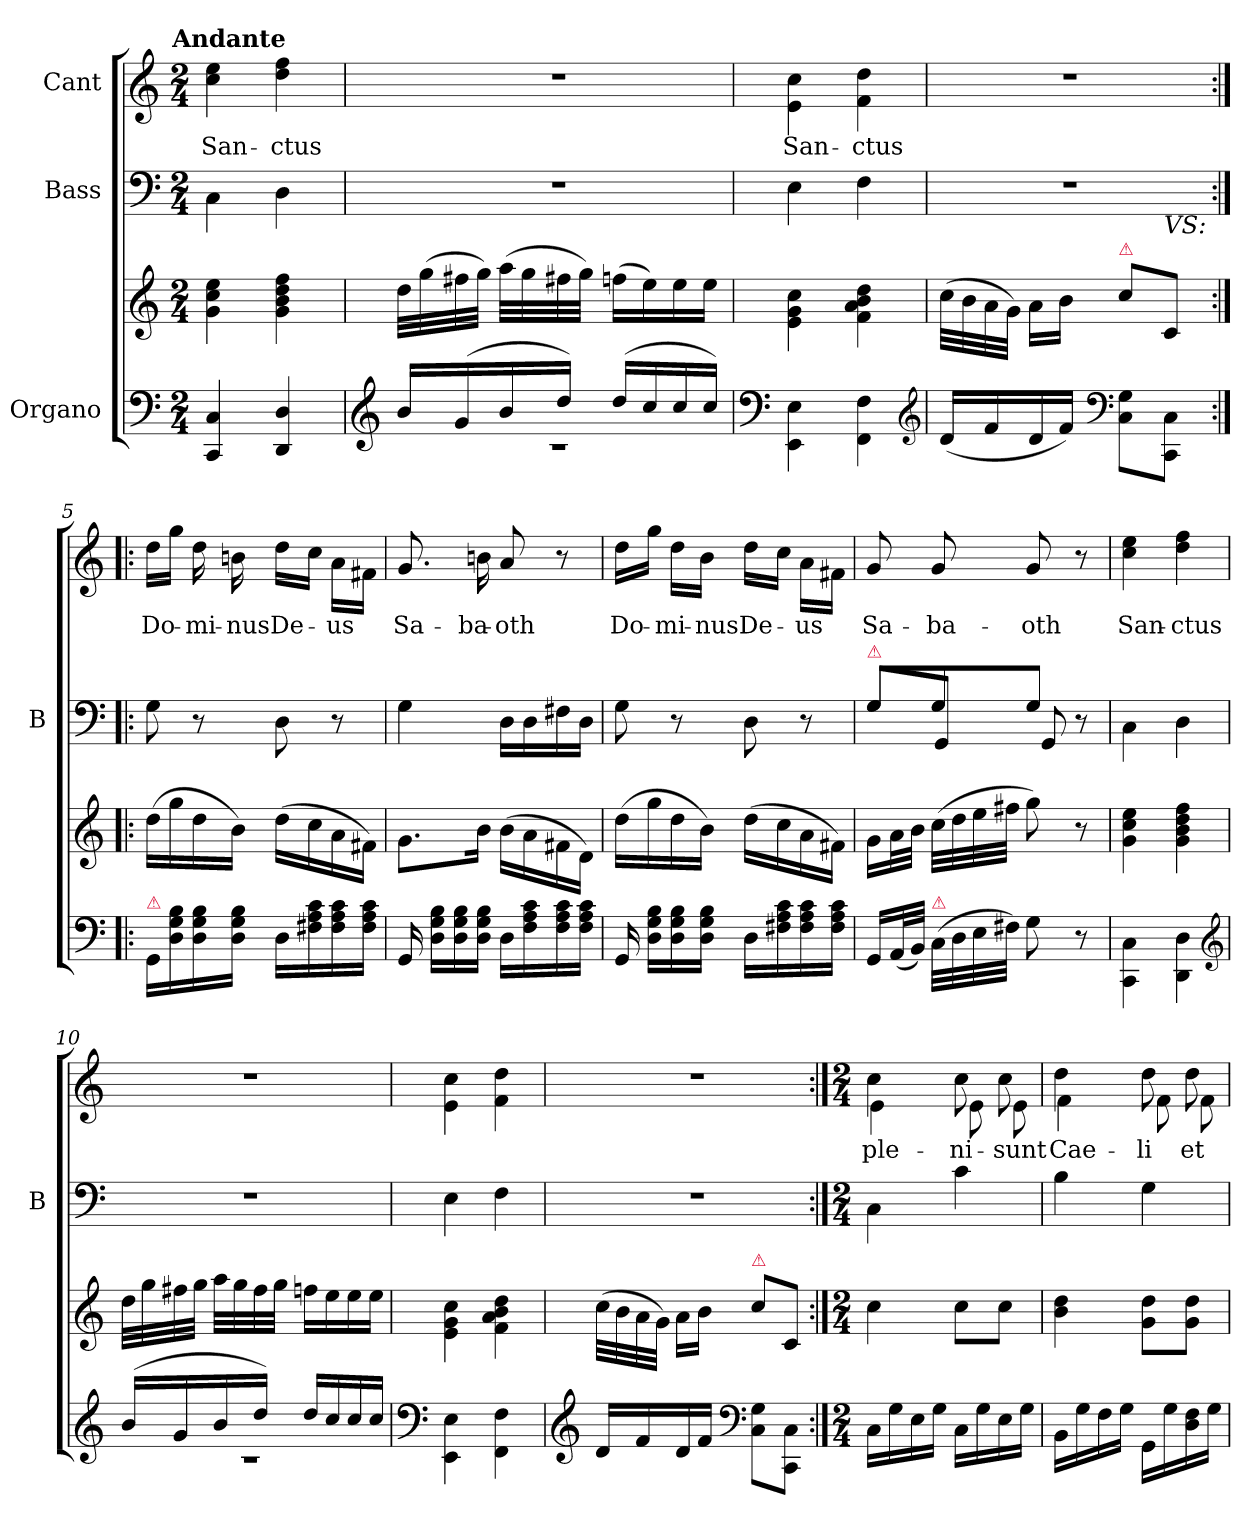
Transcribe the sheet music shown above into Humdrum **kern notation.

**kern	**kern	**kern	**kern	**text
*part3	*part3	*part2	*part1	*part1
*staff4	*staff3	*staff2	*staff1	*staff1
*I"Organo	*	*I"Bass	*I"Cant	*
*	*	*I'B	*	*
*clefF4	*clefG2	*clefF4	*clefG2	*
*k[]	*k[]	*k[]	*k[]	*
*C:	*C:	*C:	*C:	*
!!LO:TX:omd:t=Andante
*M2/4	*M2/4	*M2/4	*M2/4	*
*MM72	*MM72	*MM72	*MM72	*
=1	=1	=1	=1	=1
4CC/ 4C/	4g\ 4cc\ 4ee\	4C\	4cc\ 4ee\	San-
4DD/ 4D/	4g\ 4b\ 4dd\ 4ff\	4D\	4dd\ 4ff\	-ctus
=2	=2	=2	=2	=2
*clefG2	*	*	*	*
*^	*	*	*	*
16b/LL	2r	32dd\LLL	2r	2r	.
.	.	(32gg\	.	.	.
(<16g/	.	32ff#X\	.	.	.
.	.	32gg\JJJ)	.	.	.
16b/	.	(32aa\LLL	.	.	.
.	.	32gg\	.	.	.
16dd/JJ)	.	32ff#X\	.	.	.
.	.	32gg\JJJ)	.	.	.
(<16dd/LL	.	(16ffn\LL	.	.	.
16cc/	.	16ee\)	.	.	.
16cc/	.	16ee\	.	.	.
16cc/JJ)	.	16ee\JJ	.	.	.
*v	*v	*	*	*	*
=3	=3	=3	=3	=3
*clefF4	*	*	*	*
4EE\ 4E\	4e\ 4g\ 4cc\	4E\	4e\ 4cc\	San-
4FF\ 4F\	4f\ 4ai\ 4b\ 4dd\	4F\	4f\ 4dd\	-ctus
*clefG2	*	*	*	*
=4	=4	=4	=4	=4
*	*	*^	*	*
(16d/LL	(32cc\LLL	2r	4.ryy	2r	.
.	32b\	.	.	.	.
16f/	32a\	.	.	.	.
.	32g\JJJ)	.	.	.	.
16d/	16a\LL	.	.	.	.
16f/JJ)	16b\JJ	.	.	.	.
*clefF4	*	*	*	*	*
!	!LO:TX:a:color=crimson:t=⚠	!	!	!	!
8C\ 8G\L	8cc\L	.	.	.	.
!	!	!	!LO:TX:b:i:t=VS&colon;	!	!
8CC\ 8C\J	8c/J	.	8ryy	.	.
=5:|!|:	=5:|!|:	=5:|!|:	=5:|!|:	=5:|!|:	=5:|!|:
!LO:TX:a:color=crimson:t=⚠	!	!	!	!	!
*	*	*v	*v	*	*
16GG/LL	(16dd\LL	8G\	16dd\LL	Do-
16D\ 16G\ 16B\	16gg\	.	16gg\JJ	.
16D\ 16G\ 16B\	16dd\	8r	16dd\	-mi-
16D\ 16G\ 16B\JJ	16b\JJ)	.	16bn\	-nus
16D\LL	(16dd\LL	8D\	16dd\LL	De-
16F#X\ 16A\ 16c\	16cc\	.	16cc\JJ	.
16F#\ 16A\ 16c\	16a\	8r	16a\LL	-us
16F#\ 16A\ 16c\JJ	16f#X\JJ)	.	16f#X\JJ	.
=6	=6	=6	=6	=6
16GG/	8.g\L	4G\	8.g/	Sa-
16D\ 16G\ 16B\LL	.	.	.	.
16D\ 16G\ 16B\	.	.	.	.
16D\ 16G\ 16B\JJ	16b\Jk	.	16bn\	-ba-
16D\LL	(16b\LL	16D\LL	8a/	-oth
16F\ 16A\ 16c\	16a\	16D\	.	.
16F\ 16A\ 16c\	16f#X\	16F#X\	8r	.
16F\ 16A\ 16c\JJ	16d\JJ)	16D\JJ	.	.
=7	=7	=7	=7	=7
16GG/	(16dd\LL	8G\	16dd\LL	Do-
16D\ 16G\ 16B\LL	16gg\	.	16gg\JJ	.
16D\ 16G\ 16B\	16dd\	8r	16dd\LL	-mi-
16D\ 16G\ 16B\JJ	16b\JJ)	.	16b\JJ	-nus
16D\LL	(16dd\LL	8D\	16dd\LL	De-
16F#X\ 16A\ 16c\	16cc\	.	16cc\JJ	.
16F#\ 16A\ 16c\	16a\	8r	16a\LL	-us
16F#\ 16A\ 16c\JJ	16f#X\JJ)	.	16f#X\JJ	.
=8	=8	=8	=8	=8
*	*	*^	*	*
!	!	!LO:TX:a:color=crimson:t=⚠	!	!	!
16GG/LL	16g\LL	8G/L	8G\L	8g/	Sa-
(32AA/L	32a\L	.	.	.	.
32BB/JJJ)	32b\JJJ	.	.	.	.
!LO:TX:a:color=crimson:t=⚠	!	!	!	!	!
(32C\LLL	(32cc\LLL	8G/	8GG/J	8g/	-ba-
32D\	32dd\	.	.	.	.
32E\	32ee\	.	.	.	.
32F#X\JJJ)	32ff#X\JJJ	.	.	.	.
8G\	8gg\)	8GJ	8GG/	8g/	-oth
8r	8r	8r	8ryy	8r	.
*	*	*v	*v	*	*
=9	=9	=9	=9	=9
4CC\ 4C\	4g\ 4cc\ 4ee\	4C\	4cc\ 4ee\	San-
4DD\ 4D\	4g\ 4b\ 4dd\ 4ff\	4D\	4dd\ 4ff\	-ctus
*clefG2	*	*	*	*
=10	=10	=10	=10	=10
*^	*	*	*	*
(<16b/LL	2r	32dd\LLL	2r	2r	.
.	.	32gg\	.	.	.
16g/	.	32ff#X\	.	.	.
.	.	32gg\JJJ	.	.	.
16b/	.	32aa\LLL	.	.	.
.	.	32gg\	.	.	.
16dd/JJ)	.	32ff#\	.	.	.
.	.	32gg\JJJ	.	.	.
16dd/LL	.	16ffn\LL	.	.	.
16cc/	.	16ee\	.	.	.
16cc/	.	16ee\	.	.	.
16cc/JJ	.	16ee\JJ	.	.	.
*v	*v	*	*	*	*
=11	=11	=11	=11	=11
*clefF4	*	*	*	*
4EE\ 4E\	4e\ 4g\ 4cc\	4E\	4e\ 4cc\	.
4FF\ 4F\	4f\ 4ai\ 4b\ 4dd\	4F\	4f\ 4dd\	.
=12	=12	=12	=12	=12
*clefG2	*	*	*	*
16d/LL	(32cc\LLL	2r	2r	.
.	32b\	.	.	.
16f/	32a\	.	.	.
.	32g\JJJ)	.	.	.
16d/	16a\LL	.	.	.
16f/JJ	16b\JJ	.	.	.
*clefF4	*	*	*	*
!	!LO:TX:a:color=crimson:t=⚠	!	!	!
8C\ 8G\L	8cc\L	.	.	.
8CC\ 8C\J	8c/J	.	.	.
=13:|!	=13:|!	=13:|!	=13:|!	=13:|!
*M2/4	*M2/4	*M2/4	*M2/4	*
*	*	*	*MM132	*
*	*	*	*^	*
16C\LL	4cc\	4C\	4cc\	4e\	ple-
16G\	.	.	.	.	.
16E\	.	.	.	.	.
16G\JJ	.	.	.	.	.
16C\LL	8cc\L	4c\	8cc\	8e\	-ni-
16G\	.	.	.	.	.
16E\	8cc\J	.	8cc\	8e\	-sunt
16G\JJ	.	.	.	.	.
=14	=14	=14	=14	=14	=14
16BB\LL	4b\ 4dd\	4B\	4dd\	4f\	Cae-
16G\	.	.	.	.	.
16F\	.	.	.	.	.
16G\JJ	.	.	.	.	.
16GG\LL	8g\ 8dd\L	4G\	8dd\	8f\	-li
16G\	.	.	.	.	.
16D\ 16F\	8g\ 8dd\J	.	8dd\	8f\	et
16G\JJ	.	.	.	.	.
*	*	*	*v	*v	*
=	=	=	=	=
*-	*-	*-	*-	*-
